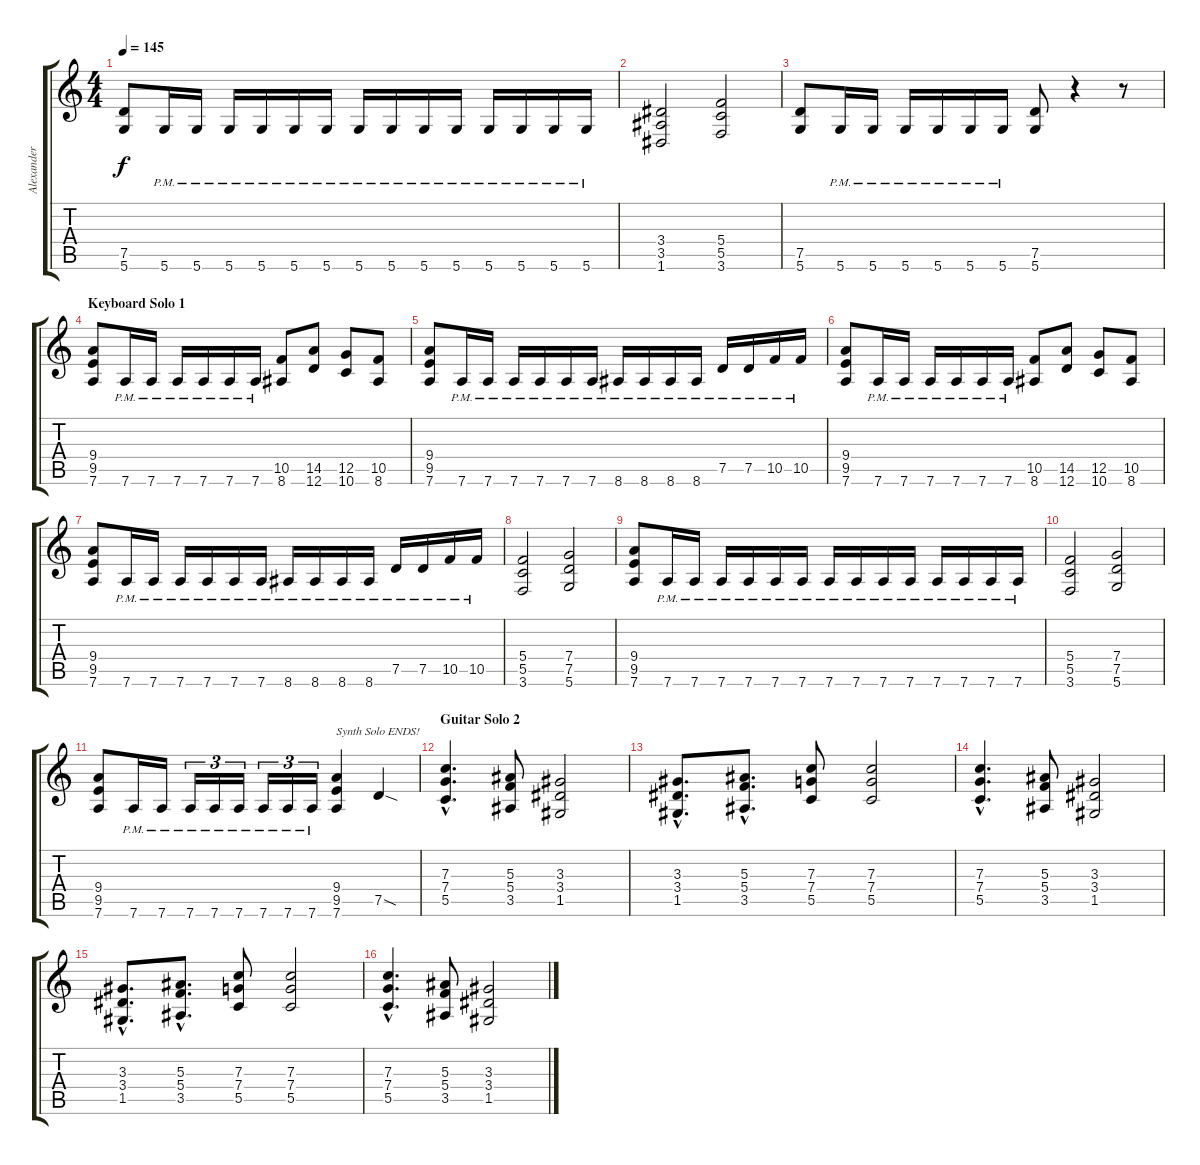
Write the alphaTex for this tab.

\track ("Alexander Kuoppala" "Alexander ") {instrument distortionguitar}
\staff {score tabs}
\tuning (D4 A3 F3 C3 G2 D2) {hide}
\ts (4 4)
\tempo 145
\clef g2
\ks c
(7.5 5.6).8{dy f} 5.6{pm}.16 5.6{pm}.16 5.6{pm}.16 5.6{pm}.16 5.6{pm}.16 5.6{pm}.16 5.6{pm}.16 5.6{pm}.16 5.6{pm}.16 5.6{pm}.16 5.6{pm}.16 5.6{pm}.16 5.6{pm}.16 5.6{pm}.16 |
(3.4 3.5 1.6).2 (5.4 5.5 3.6).2 |
(7.5 5.6).8 5.6{pm}.16 5.6{pm}.16 5.6{pm}.16 5.6{pm}.16 5.6{pm}.16 5.6{pm}.16 (7.5 5.6).8 r.4 r.8 |
\section ("" "Keyboard Solo 1")
(9.4 9.5 7.6).8 7.6{pm}.16 7.6{pm}.16 7.6{pm}.16 7.6{pm}.16 7.6{pm}.16 7.6{pm}.16 (10.5 8.6).8 (14.5 12.6).8 (12.5 10.6).8 (10.5 8.6).8 |
(9.4 9.5 7.6).8 7.6{pm}.16 7.6{pm}.16 7.6{pm}.16 7.6{pm}.16 7.6{pm}.16 7.6{pm}.16 8.6{pm}.16 8.6{pm}.16 8.6{pm}.16 8.6{pm}.16 7.5{pm}.16 7.5{pm}.16 10.5{pm}.16 10.5{pm}.16 |
(9.4 9.5 7.6).8 7.6{pm}.16 7.6{pm}.16 7.6{pm}.16 7.6{pm}.16 7.6{pm}.16 7.6{pm}.16 (10.5 8.6).8 (14.5 12.6).8 (12.5 10.6).8 (10.5 8.6).8 |
(9.4 9.5 7.6).8 7.6{pm}.16 7.6{pm}.16 7.6{pm}.16 7.6{pm}.16 7.6{pm}.16 7.6{pm}.16 8.6{pm}.16 8.6{pm}.16 8.6{pm}.16 8.6{pm}.16 7.5{pm}.16 7.5{pm}.16 10.5{pm}.16 10.5{pm}.16 |
(5.4 5.5 3.6).2 (7.4 7.5 5.6).2 |
(9.4 9.5 7.6).8 7.6{pm}.16 7.6{pm}.16 7.6{pm}.16 7.6{pm}.16 7.6{pm}.16 7.6{pm}.16 7.6{pm}.16 7.6{pm}.16 7.6{pm}.16 7.6{pm}.16 7.6{pm}.16 7.6{pm}.16 7.6{pm}.16 7.6{pm}.16 |
(5.4 5.5 3.6).2 (7.4 7.5 5.6).2 |
(9.4 9.5 7.6).8 7.6{pm}.16 7.6{pm}.16 7.6{pm}.16{tu (3 2)} 7.6{pm}.16{tu (3 2)} 7.6{pm}.16{tu (3 2)} 7.6{pm}.16{tu (3 2)} 7.6{pm}.16{tu (3 2)} 7.6{pm}.16{tu (3 2)} (9.4 9.5 7.6).4{txt "Synth Solo ENDS!"} 7.5{sod}.4 |
\section ("" "Guitar Solo 2")
(7.3{hac} 7.4{hac} 5.5{hac}).4{d} (5.3 5.4 3.5).8 (3.3 3.4 1.5).2 |
(3.3{hac} 3.4{hac} 1.5{hac}).8{d} (5.3{hac} 5.4{hac} 3.5{hac}).8{d} (7.3 7.4 5.5).8 (7.3 7.4 5.5).2 |
(7.3{hac} 7.4{hac} 5.5{hac}).4{d} (5.3 5.4 3.5).8 (3.3 3.4 1.5).2 |
(3.3{hac} 3.4{hac} 1.5{hac}).8{d} (5.3{hac} 5.4{hac} 3.5{hac}).8{d} (7.3 7.4 5.5).8 (7.3 7.4 5.5).2 |
(7.3{hac} 7.4{hac} 5.5{hac}).4{d} (5.3 5.4 3.5).8 (3.3 3.4 1.5).2
